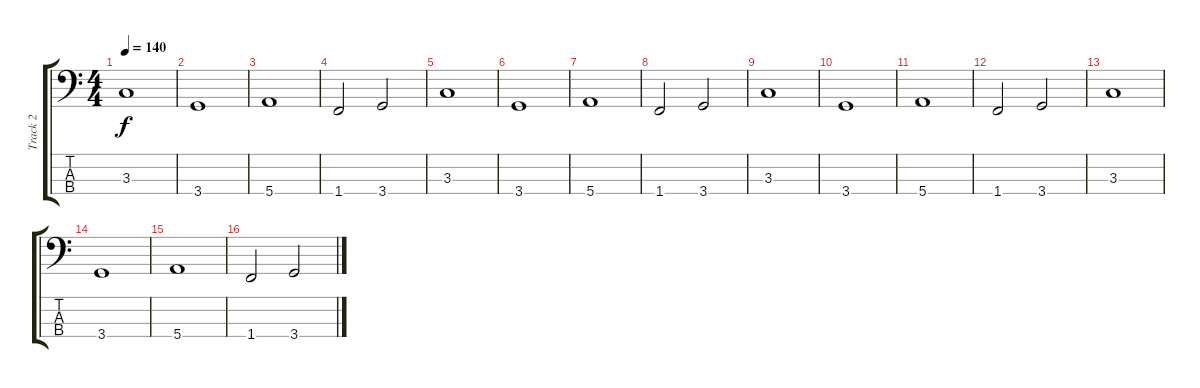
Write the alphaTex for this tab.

\track ("Track 2" "Track 2") {instrument electricbassfinger}
\staff {score tabs}
\tuning (G2 D2 A1 E1) {hide}
\ts (4 4)
\tempo 140
\clef f4
\ks c
3.3.1{dy f} |
3.4.1 |
5.4.1 |
1.4.2 3.4.2 |
3.3.1 |
3.4.1 |
5.4.1 |
1.4.2 3.4.2 |
3.3.1 |
3.4.1 |
5.4.1 |
1.4.2 3.4.2 |
3.3.1 |
3.4.1 |
5.4.1 |
1.4.2 3.4.2
